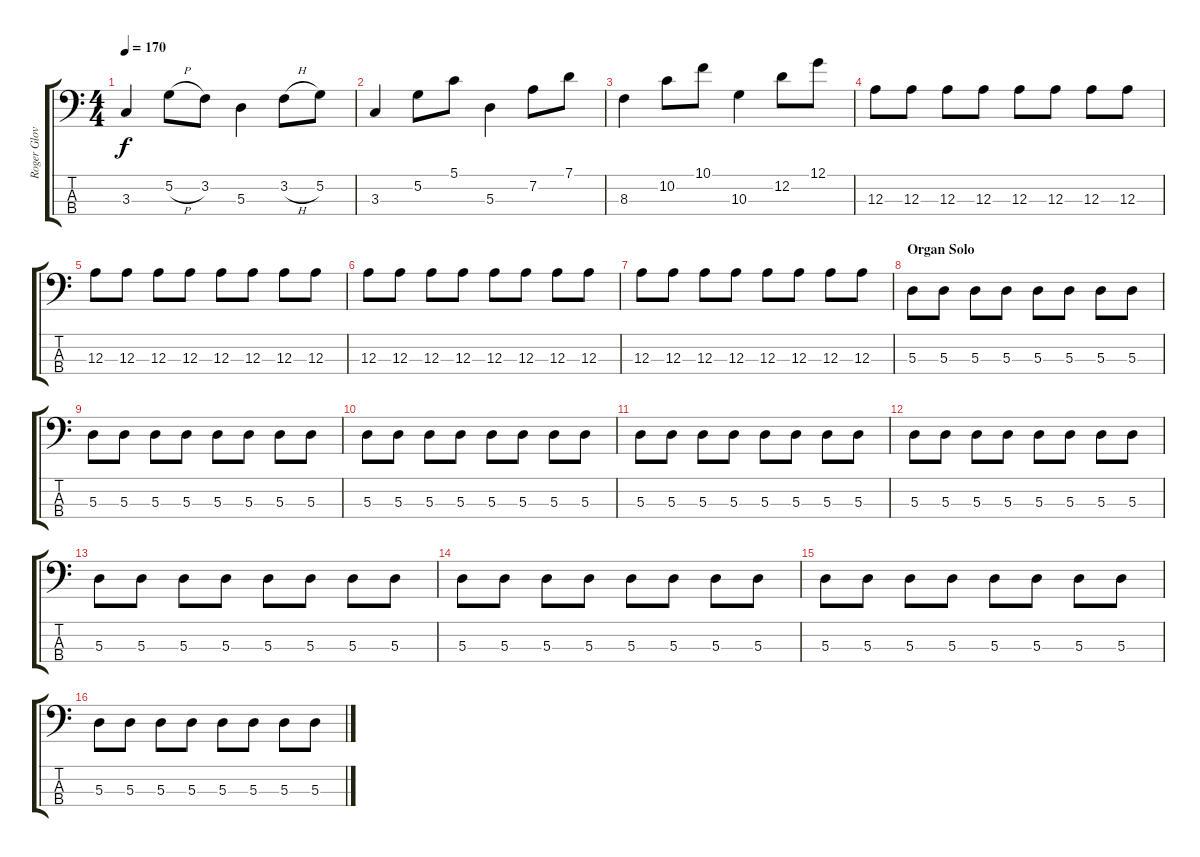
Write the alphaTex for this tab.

\track ("Roger Glover" "Roger Glov") {instrument electricbassfinger}
\staff {score tabs}
\tuning (G2 D2 A1 E1) {hide}
\ts (4 4)
\tempo 170
\clef f4
\ks c
3.3.4{dy f} 5.2{h}.8 3.2.8 5.3.4 3.2{h}.8 5.2.8 |
3.3.4 5.2.8 5.1.8 5.3.4 7.2.8 7.1.8 |
8.3.4 10.2.8 10.1.8 10.3.4 12.2.8 12.1.8 |
12.3.8 12.3.8 12.3.8 12.3.8 12.3.8 12.3.8 12.3.8 12.3.8 |
12.3.8 12.3.8 12.3.8 12.3.8 12.3.8 12.3.8 12.3.8 12.3.8 |
12.3.8 12.3.8 12.3.8 12.3.8 12.3.8 12.3.8 12.3.8 12.3.8 |
12.3.8 12.3.8 12.3.8 12.3.8 12.3.8 12.3.8 12.3.8 12.3.8 |
\section ("" "Organ Solo")
5.3.8 5.3.8 5.3.8 5.3.8 5.3.8 5.3.8 5.3.8 5.3.8 |
5.3.8 5.3.8 5.3.8 5.3.8 5.3.8 5.3.8 5.3.8 5.3.8 |
5.3.8 5.3.8 5.3.8 5.3.8 5.3.8 5.3.8 5.3.8 5.3.8 |
5.3.8 5.3.8 5.3.8 5.3.8 5.3.8 5.3.8 5.3.8 5.3.8 |
5.3.8 5.3.8 5.3.8 5.3.8 5.3.8 5.3.8 5.3.8 5.3.8 |
5.3.8 5.3.8 5.3.8 5.3.8 5.3.8 5.3.8 5.3.8 5.3.8 |
5.3.8 5.3.8 5.3.8 5.3.8 5.3.8 5.3.8 5.3.8 5.3.8 |
5.3.8 5.3.8 5.3.8 5.3.8 5.3.8 5.3.8 5.3.8 5.3.8 |
5.3.8 5.3.8 5.3.8 5.3.8 5.3.8 5.3.8 5.3.8 5.3.8
